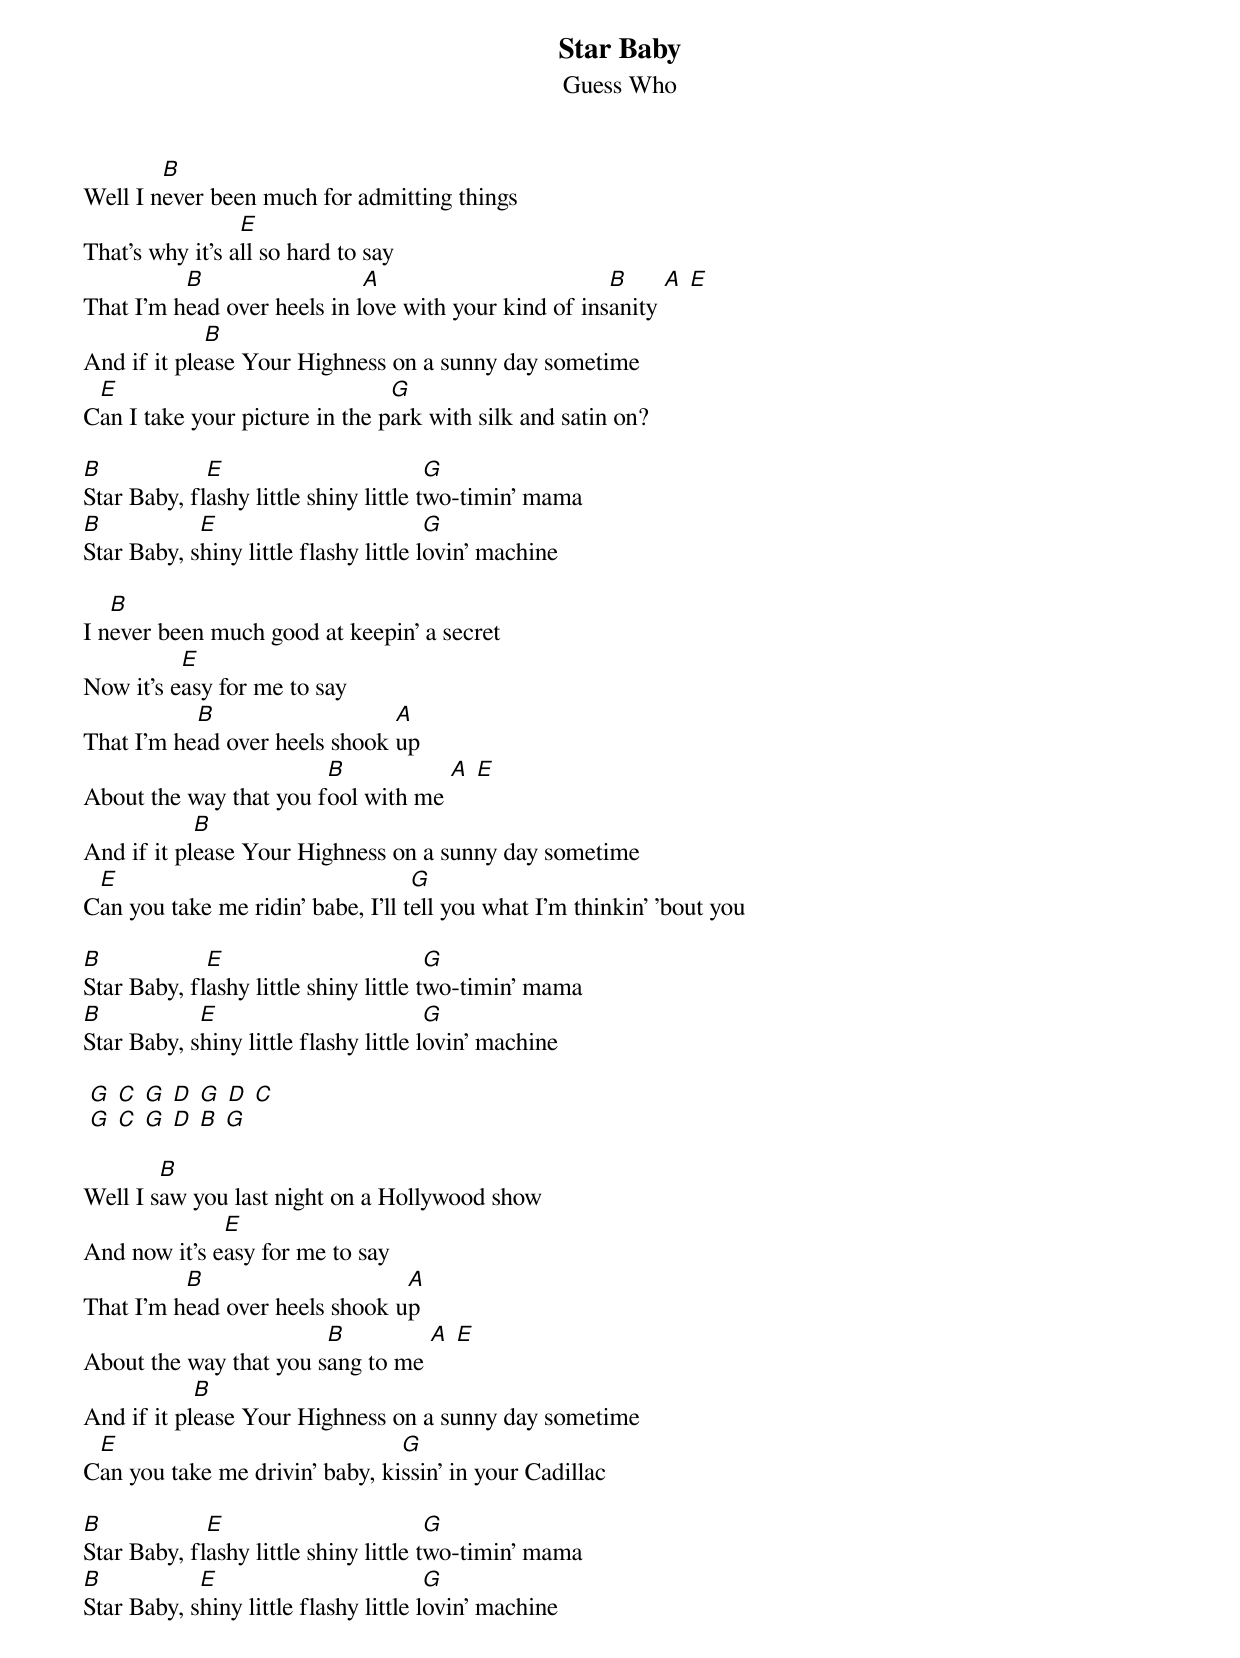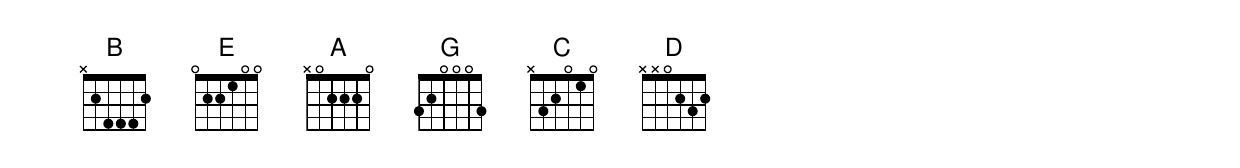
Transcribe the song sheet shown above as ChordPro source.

{title: Star Baby}
{subtitle: Guess Who}

Well I n[B]ever been much for admitting things
That's why it's a[E]ll so hard to say
That I'm h[B]ead over heels in l[A]ove with your kind of ins[B]anity [A] [E]
And if it ple[B]ase Your Highness on a sunny day sometime
C[E]an I take your picture in the p[G]ark with silk and satin on?

[B]Star Baby, fl[E]ashy little shiny little t[G]wo-timin' mama
[B]Star Baby, s[E]hiny little flashy little l[G]ovin' machine

I n[B]ever been much good at keepin' a secret
Now it's e[E]asy for me to say
That I'm he[B]ad over heels shook [A]up
About the way that you f[B]ool with me [A] [E]
And if it pl[B]ease Your Highness on a sunny day sometime
C[E]an you take me ridin' babe, I'll t[G]ell you what I'm thinkin' 'bout you

[B]Star Baby, fl[E]ashy little shiny little t[G]wo-timin' mama
[B]Star Baby, s[E]hiny little flashy little l[G]ovin' machine

 [G] [C] [G] [D] [G] [D] [C]
 [G] [C] [G] [D] [B] [G]

Well I s[B]aw you last night on a Hollywood show
And now it's e[E]asy for me to say
That I'm h[B]ead over heels shook u[A]p
About the way that you s[B]ang to me [A] [E]
And if it pl[B]ease Your Highness on a sunny day sometime
C[E]an you take me drivin' baby, ki[G]ssin' in your Cadillac

[B]Star Baby, fl[E]ashy little shiny little t[G]wo-timin' mama
[B]Star Baby, s[E]hiny little flashy little l[G]ovin' machine
